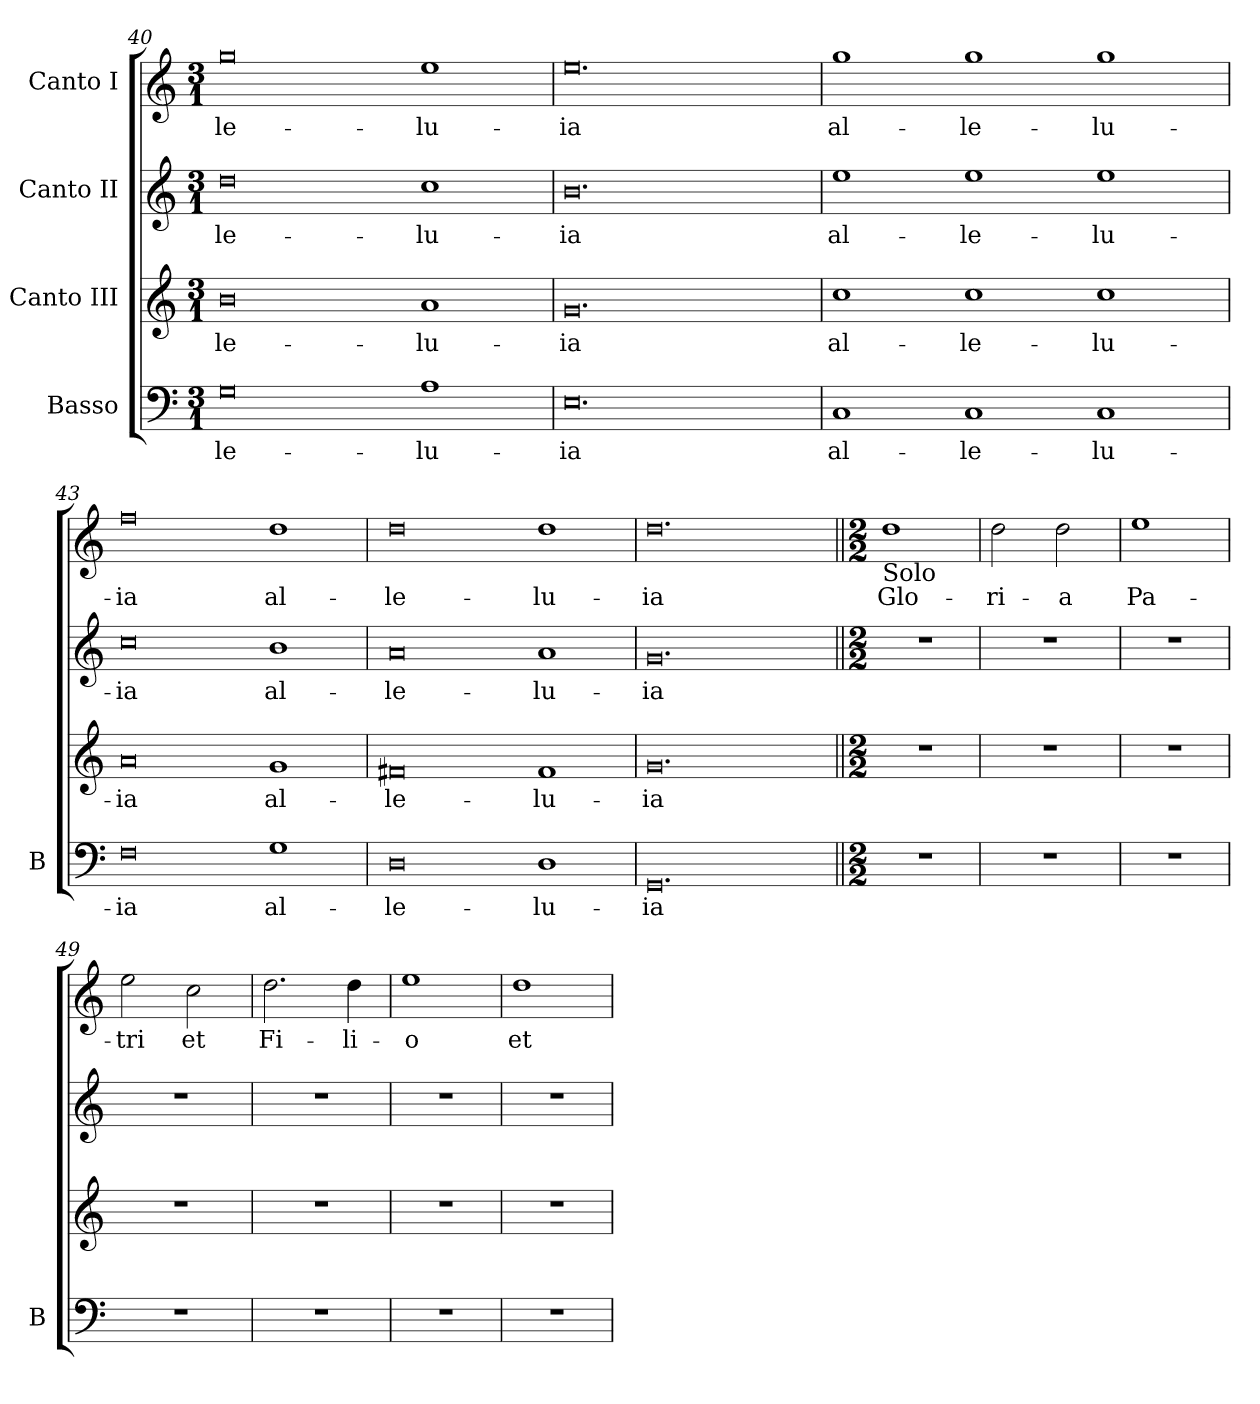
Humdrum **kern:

**kern	**text	**kern	**text	**kern	**text	**kern	**text
*part4	*part4	*part3	*part3	*part2	*part2	*part1	*part1
*staff4	*staff4	*staff3	*staff3	*staff2	*staff2	*staff1	*staff1
*I"Basso	*	*I"Canto III	*	*I"Canto II	*	*I"Canto I	*
*I'B	*	*	*	*	*	*	*
*clefF4	*	*clefG2	*	*clefG2	*	*clefG2	*
*k[]	*	*k[]	*	*k[]	*	*k[]	*
*M3/1	*	*M3/1	*	*M3/1	*	*M3/1	*
=40	=40	=40	=40	=40	=40	=40	=40
0G	-le-	0b	-le-	0dd	-le-	0gg	-le-
1A	-lu-	1a	-lu-	1cc	-lu-	1ee	-lu-
=41	=41	=41	=41	=41	=41	=41	=41
0.E	-ia	0.g	-ia	0.b	-ia	0.ee	-ia
=42	=42	=42	=42	=42	=42	=42	=42
1C	al-	1cc	al-	1ee	al-	1gg	al-
1C	-le-	1cc	-le-	1ee	-le-	1gg	-le-
1C	-lu-	1cc	-lu-	1ee	-lu-	1gg	-lu-
=43	=43	=43	=43	=43	=43	=43	=43
0F	-ia	0a	-ia	0cc	-ia	0ff	-ia
1G	al-	1g	al-	1b	al-	1dd	al-
=44	=44	=44	=44	=44	=44	=44	=44
0D	-le-	0f#X	-le-	0a	-le-	0dd	-le-
1D	-lu-	1f#	-lu-	1a	-lu-	1dd	-lu-
=45	=45	=45	=45	=45	=45	=45	=45
0.GG	-ia	0.g	-ia	0.g	-ia	0.dd	-ia
=46||	=46||	=46||	=46||	=46||	=46||	=46||	=46||
*M2/2	*	*M2/2	*	*M2/2	*	*M2/2	*
!	!	!	!	!	!	!LO:TX:b:t=Solo	!
1r	.	1r	.	1r	.	1dd	Glo-
=47	=47	=47	=47	=47	=47	=47	=47
1r	.	1r	.	1r	.	2dd\	-ri-
.	.	.	.	.	.	2dd\	-a
=48	=48	=48	=48	=48	=48	=48	=48
1r	.	1r	.	1r	.	1ee	Pa-
=49	=49	=49	=49	=49	=49	=49	=49
1r	.	1r	.	1r	.	2ee\	-tri
.	.	.	.	.	.	2cc\	et
=50	=50	=50	=50	=50	=50	=50	=50
1r	.	1r	.	1r	.	2.dd\	Fi-
.	.	.	.	.	.	4dd\	-li-
=51	=51	=51	=51	=51	=51	=51	=51
1r	.	1r	.	1r	.	1ee	-o
=52	=52	=52	=52	=52	=52	=52	=52
1r	.	1r	.	1r	.	1dd	et
=	=	=	=	=	=	=	=
*-	*-	*-	*-	*-	*-	*-	*-
